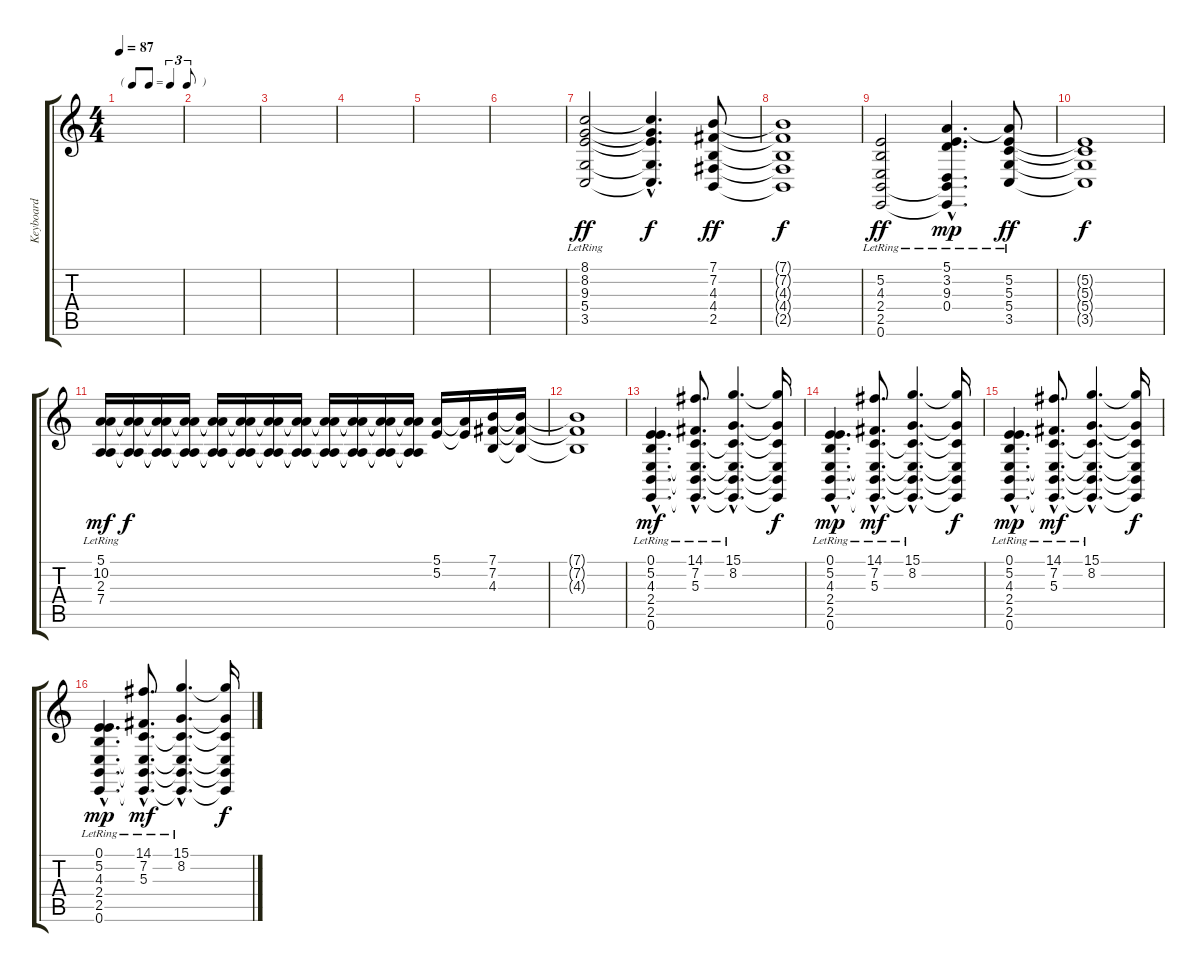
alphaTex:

\track ("Keyboard" "Keyboard") {instrument stringensemble1}
\staff {score tabs}
\tuning (E4 B3 G3 D3 A2 E2) {hide}
\ts (4 4)
\tf triplet8th
\tempo 87
\clef g2
\ks c
|
|
|
|
|
|
(8.1 8.2 9.3{lr} 5.4{lr} 3.5{lr}).2{dy ff} (8.1{hac t} 8.2{hac t} 9.3{hac t} 5.4{hac t} 3.5{hac t}).4{d dy f} (7.1 7.2 4.3 4.4 2.5).8{dy ff} |
(7.1{t} 7.2{t} 4.3{t} 4.4{t} 2.5{t}).1{dy f} |
(5.2{lr} 4.3{lr} 2.4{lr} 2.5{lr} 0.6{lr}).2{dy ff} (5.1{hac lr} 3.2{hac lr} 9.3{hac lr} 0.4{hac lr} 2.5{hac t} 0.6{hac t}).4{d dy mp} (5.1{t} 5.2{lr} 5.3{lr} 5.4{lr} 3.5{lr}).8{dy ff} |
(5.2{t} 5.3{t} 5.4{t} 3.5{t}).1{dy f} |
(5.1{lr} 10.2{lr} 2.3{lr} 7.4{lr}).16{dy mf} (5.1{t} 10.2{t} 2.3{t} 7.4{t}).16{dy f} (5.1{t} 10.2{t} 2.3{t} 7.4{t}).16 (5.1{t} 10.2{t} 2.3{t} 7.4{t}).16 (5.1{t} 10.2{t} 2.3{t} 7.4{t}).16 (5.1{t} 10.2{t} 2.3{t} 7.4{t}).16 (5.1{t} 10.2{t} 2.3{t} 7.4{t}).16 (5.1{t} 10.2{t} 2.3{t} 7.4{t}).16 (5.1{t} 10.2{t} 2.3{t} 7.4{t}).16 (5.1{t} 10.2{t} 2.3{t} 7.4{t}).16 (5.1{t} 10.2{t} 2.3{t} 7.4{t}).16 (5.1{t} 10.2{t} 2.3{t} 7.4{t}).16 (5.1 5.2).16 (5.1{t} 5.2{t}).16 (7.1 7.2 4.3).16 (7.1{t} 7.2{t} 4.3{t}).16 |
(7.1{t} 7.2{t} 4.3{t}).1 |
(0.1{hac lr} 5.2{hac lr} 4.3{hac lr} 2.4{hac lr} 2.5{hac lr} 0.6{hac lr}).4{d dy mf} (14.1{hac lr} 7.2{hac lr} 5.3{hac} 2.4{hac t} 2.5{hac t} 0.6{hac t}).8{d} (15.1{hac lr} 8.2{hac lr} 5.3{hac t} 2.4{hac t} 2.5{hac t} 0.6{hac t}).4{d} (15.1{t} 8.2{t} 5.3{t} 2.4{t} 2.5{t} 0.6{t}).16{dy f} |
(0.1{hac lr} 5.2{hac lr} 4.3{hac lr} 2.4{hac lr} 2.5{hac lr} 0.6{hac lr}).4{d dy mp} (14.1{hac lr} 7.2{hac lr} 5.3{hac} 2.4{hac t} 2.5{hac t} 0.6{hac t}).8{d dy mf} (15.1{hac lr} 8.2{hac lr} 5.3{hac t} 2.4{hac t} 2.5{hac t} 0.6{hac t}).4{d} (15.1{t} 8.2{t} 5.3{t} 2.4{t} 2.5{t} 0.6{t}).16{dy f} |
(0.1{hac lr} 5.2{hac lr} 4.3{hac lr} 2.4{hac lr} 2.5{hac lr} 0.6{hac lr}).4{d dy mp} (14.1{hac lr} 7.2{hac lr} 5.3{hac} 2.4{hac t} 2.5{hac t} 0.6{hac t}).8{d dy mf} (15.1{hac lr} 8.2{hac lr} 5.3{hac t} 2.4{hac t} 2.5{hac t} 0.6{hac t}).4{d} (15.1{t} 8.2{t} 5.3{t} 2.4{t} 2.5{t} 0.6{t}).16{dy f} |
(0.1{hac lr} 5.2{hac lr} 4.3{hac lr} 2.4{hac lr} 2.5{hac lr} 0.6{hac lr}).4{d dy mp} (14.1{hac lr} 7.2{hac lr} 5.3{hac} 2.4{hac t} 2.5{hac t} 0.6{hac t}).8{d dy mf} (15.1{hac lr} 8.2{hac lr} 5.3{hac t} 2.4{hac t} 2.5{hac t} 0.6{hac t}).4{d} (15.1{t} 8.2{t} 5.3{t} 2.4{t} 2.5{t} 0.6{t}).16{dy f}
